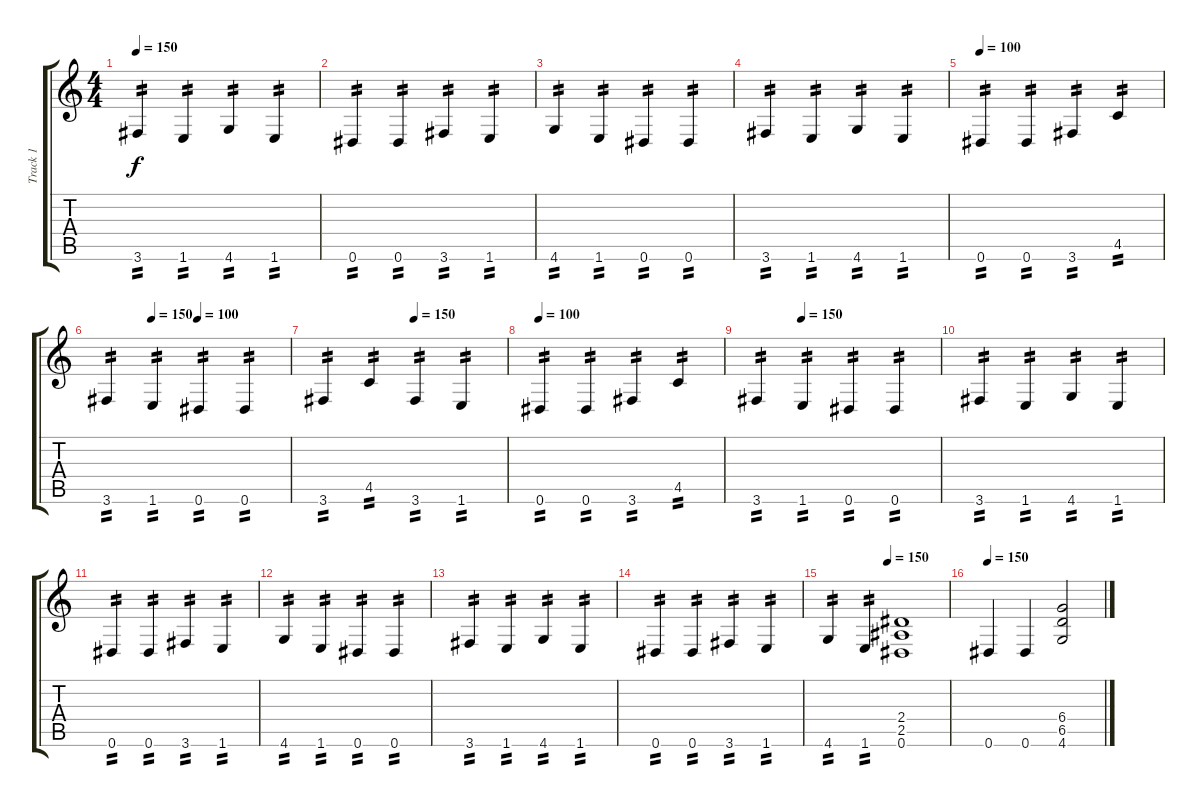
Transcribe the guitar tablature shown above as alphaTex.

\track ("Track 1" "Track 1") {instrument distortionguitar}
\staff {score tabs}
\tuning (Eb4 Bb3 Gb3 Db3 Ab2 Eb2) {hide}
\ts (4 4)
\tempo 150
\clef g2
\ks c
3.6.4{tp 2 dy f} 1.6.4{tp 2} 4.6.4{tp 2} 1.6.4{tp 2} |
0.6.4{tp 2} 0.6.4{tp 2} 3.6.4{tp 2} 1.6.4{tp 2} |
4.6.4{tp 2} 1.6.4{tp 2} 0.6.4{tp 2} 0.6.4{tp 2} |
3.6.4{tp 2} 1.6.4{tp 2} 4.6.4{tp 2} 1.6.4{tp 2} |
\tempo 100
0.6.4{tp 2} 0.6.4{tp 2} 3.6.4{tp 2} 4.5.4{tp 2} |
\tempo (150 0.25)
\tempo (100 0.5)
3.6.4{tp 2} 1.6.4{tp 2} 0.6.4{tp 2} 0.6.4{tp 2} |
\tempo (150 0.5)
3.6.4{tp 2} 4.5.4{tp 2} 3.6.4{tp 2} 1.6.4{tp 2} |
\tempo 100
0.6.4{tp 2} 0.6.4{tp 2} 3.6.4{tp 2} 4.5.4{tp 2} |
\tempo (150 0.25)
3.6.4{tp 2} 1.6.4{tp 2} 0.6.4{tp 2} 0.6.4{tp 2} |
3.6.4{tp 2} 1.6.4{tp 2} 4.6.4{tp 2} 1.6.4{tp 2} |
0.6.4{tp 2} 0.6.4{tp 2} 3.6.4{tp 2} 1.6.4{tp 2} |
4.6.4{tp 2} 1.6.4{tp 2} 0.6.4{tp 2} 0.6.4{tp 2} |
3.6.4{tp 2} 1.6.4{tp 2} 4.6.4{tp 2} 1.6.4{tp 2} |
0.6.4{tp 2} 0.6.4{tp 2} 3.6.4{tp 2} 1.6.4{tp 2} |
\tempo (150 0.5)
4.6.4{tp 2} 1.6.4{tp 2} (2.4 2.5 0.6).1 |
\tempo 150
0.6.4 0.6.4 (6.4 6.5 4.6).2
